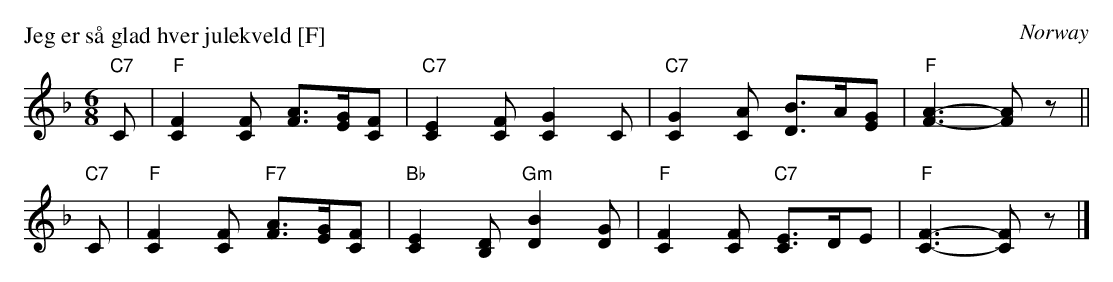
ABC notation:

X:1
P: Jeg er s\aa glad hver julekveld [F]
O: Norway
M: 6/8
L: 1/8
K: F
"C7"C \
| "F"[F2C2][FC] [AF]>[GE][FC] \
| "C7"[E2C2][FC] [G2C2]C \
| "C7"[G2C2][AC] [BD]>A[GE] \
| "F"[A3-F3-] [AF]z ||
"C7"C \
| "F"[F2C2][FC] "F7"[AF]>[GE][FC] \
| "Bb"[E2C2][DB,] "Gm"[B2D2][GD] \
| "F"[F2C2][FC] "C7"[EC]>DE \
| "F"[F3-C3-] [FC]z |]
